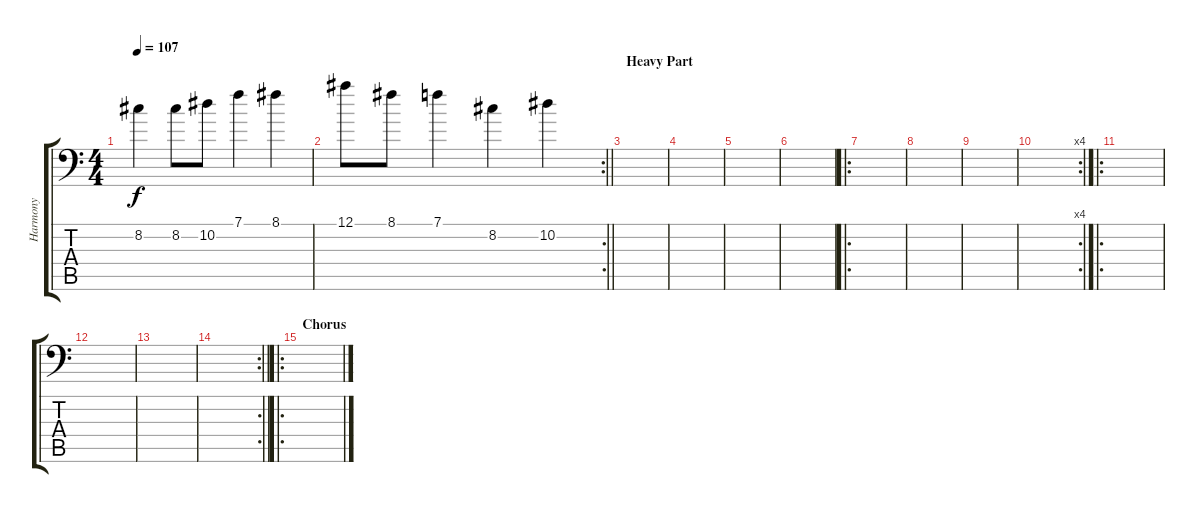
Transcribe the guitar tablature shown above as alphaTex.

\track ("Harmony" "Harmony") {instrument distortionguitar}
\staff {score tabs}
\tuning (Bb3 F3 Db3 Ab2 Eb2 Bb1) {hide}
\ts (4 4)
\tempo 107
\clef f4
\ks c
8.2{t}.4{dy f} 8.2.8 10.2.8 7.1.4 8.1.4 |
\rc 2
\barLineRight lightlight
12.1.8 8.1.8 7.1.4 8.2.4 10.2.4 |
\section ("" "Heavy Part")
|
|
|
|
\ro
|
|
|
\rc 4
|
\ro
|
|
|
\rc 2
\barLineRight lightlight
|
\ro
\section ("" "Chorus")
